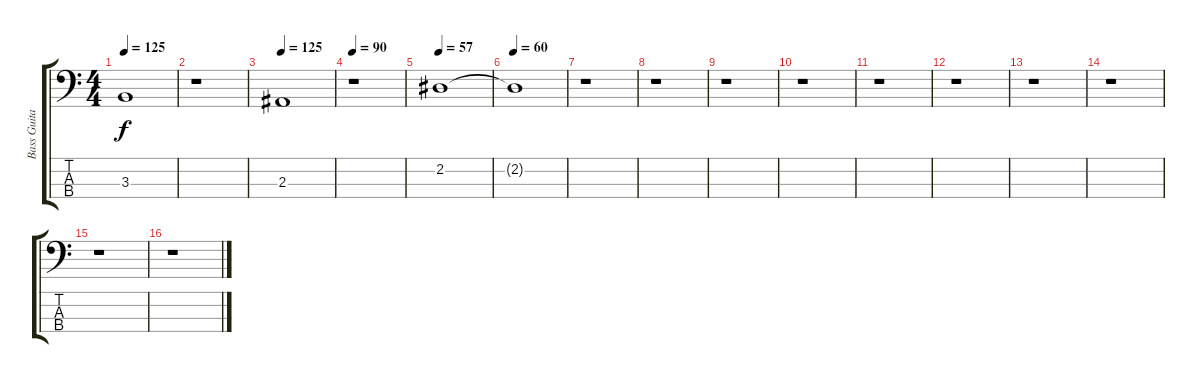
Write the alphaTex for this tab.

\track ("Bass Guitar" "Bass Guita") {instrument electricbassfinger}
\staff {score tabs}
\tuning (Gb2 Db2 Ab1 Eb1) {hide}
\ts (4 4)
\tempo 125
\clef f4
\ks c
3.3.1{dy f} |
r.1 |
\tempo 125
2.3.1 |
\tempo 90
r.1 |
\tempo 57
2.2.1 |
\tempo 60
2.2{t}.1 |
r.1 |
r.1 |
r.1 |
r.1 |
r.1 |
r.1 |
r.1 |
r.1 |
r.1 |
r.1
